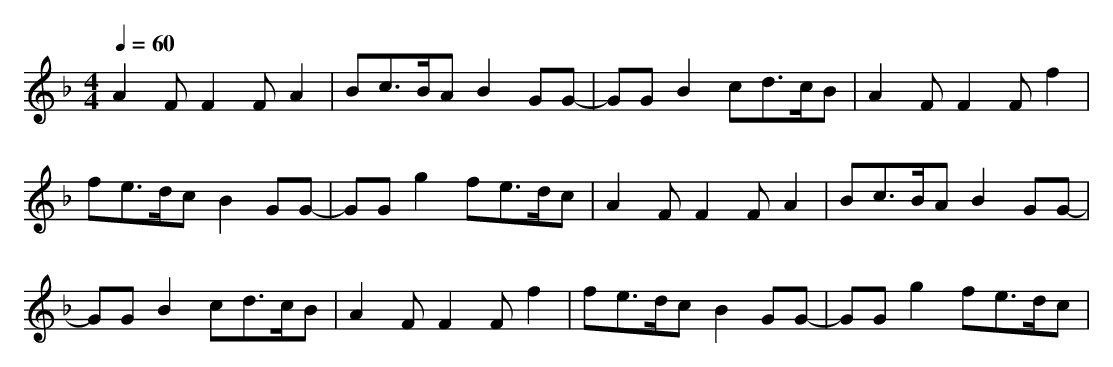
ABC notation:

X:1
T:
M: 4/4
L: 1/8
Q:1/4=60
K:F % 1 flats
A2 FF2F A2|Bc>BA B2 GG-|GG B2 cd>cB|A2 FF2F f2|
fe>dc B2 GG-|GG g2 fe>dc|A2 FF2F A2|Bc>BA B2 GG-|
GG B2 cd>cB|A2 FF2F f2|fe>dc B2 GG-|GG g2 fe>dc|
